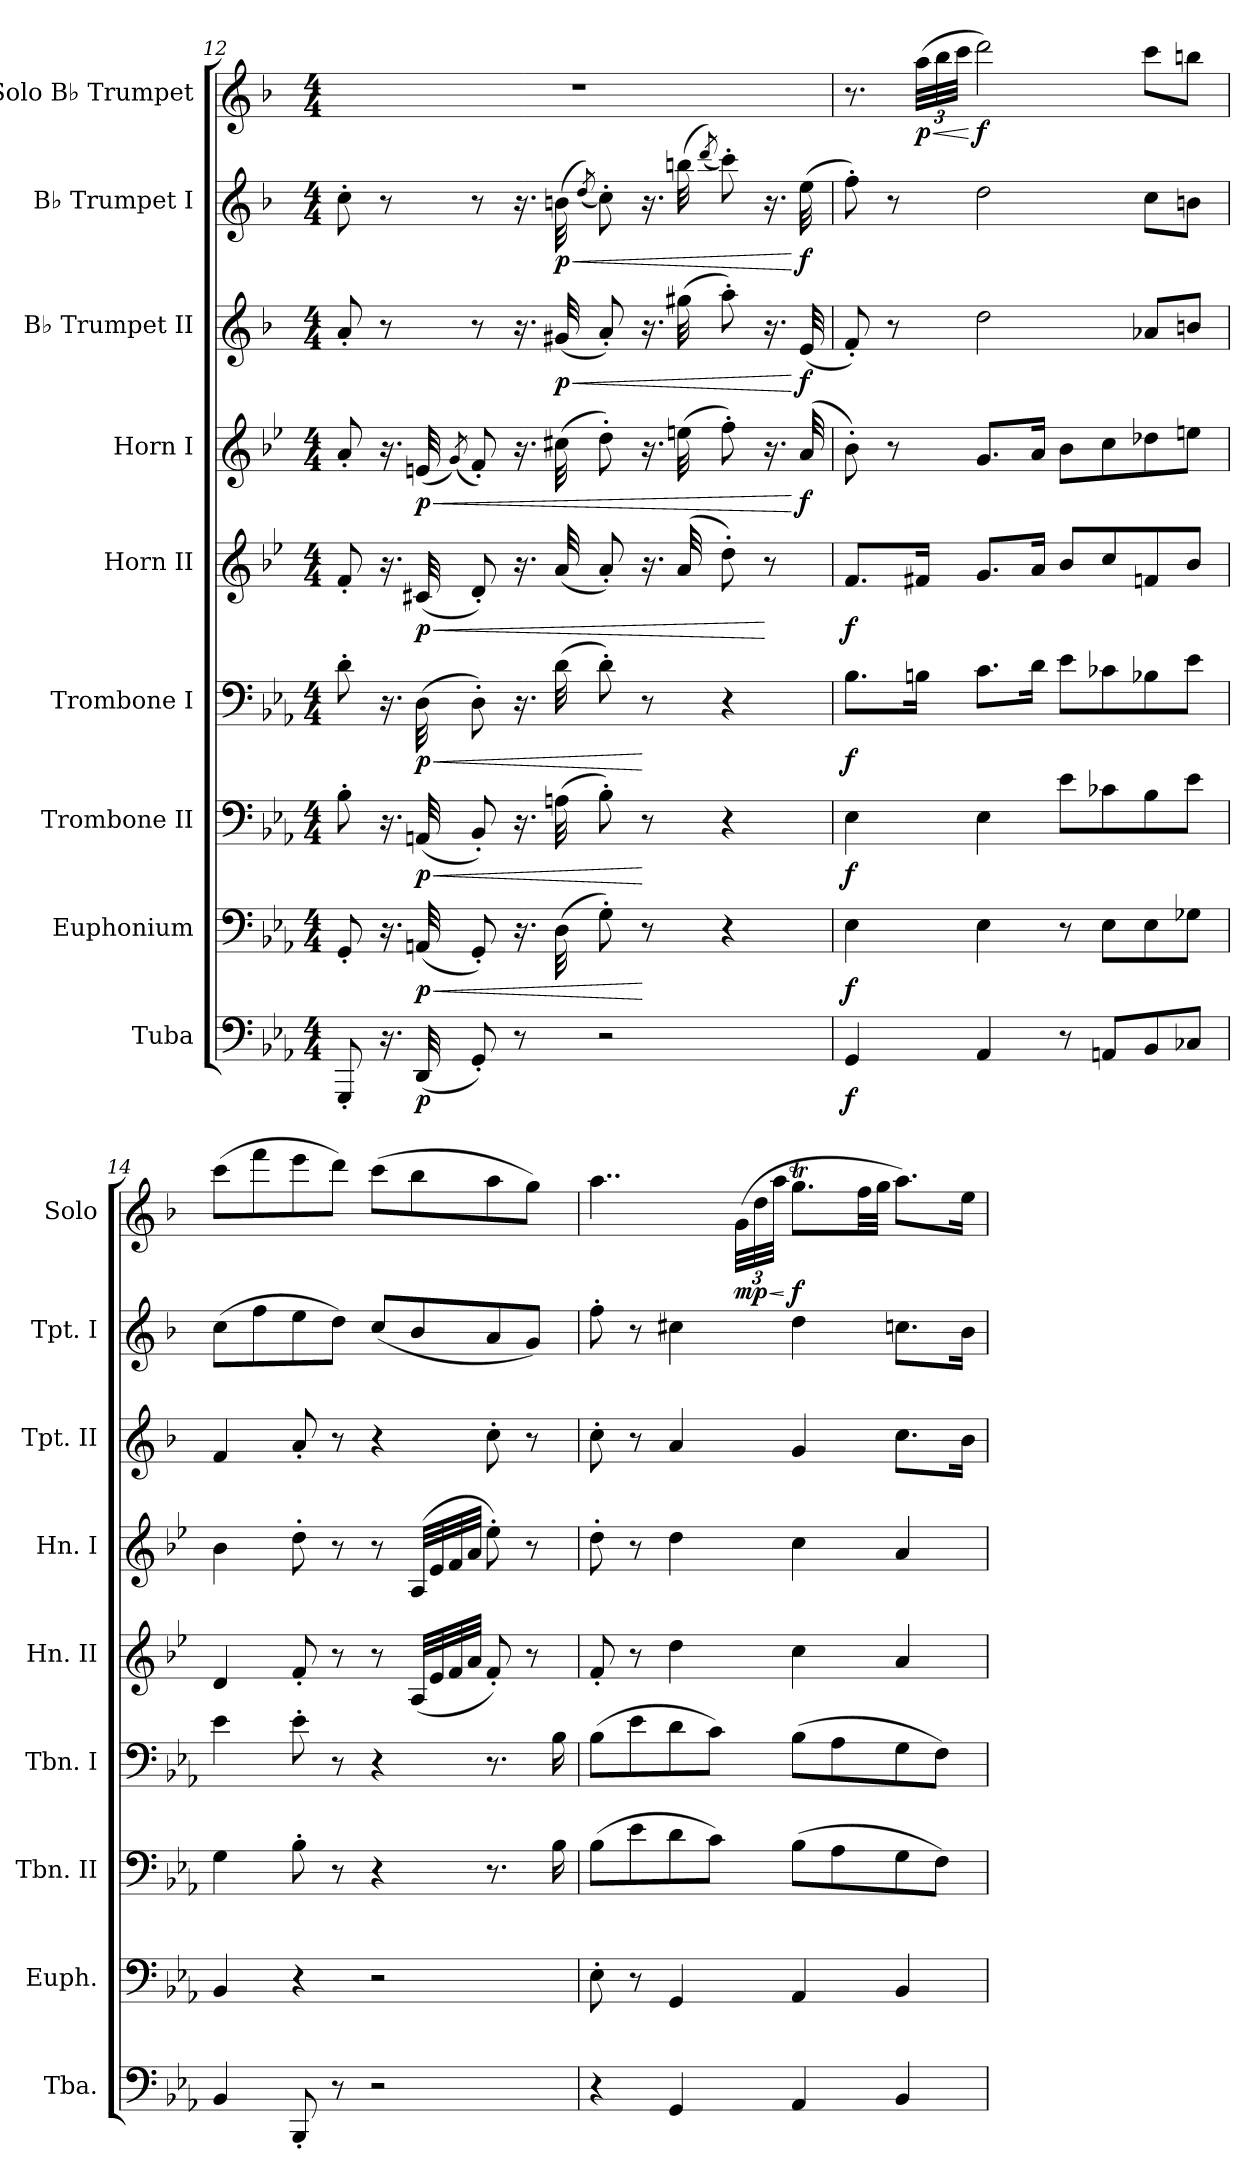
**kern	**dynam	**kern	**dynam	**kern	**dynam	**kern	**dynam	**kern	**dynam	**kern	**dynam	**kern	**dynam	**kern	**dynam	**kern	**dynam
*part9	*part9	*part8	*part8	*part7	*part7	*part6	*part6	*part5	*part5	*part4	*part4	*part3	*part3	*part2	*part2	*part1	*part1
*staff9	*staff9	*staff8	*staff8	*staff7	*staff7	*staff6	*staff6	*staff5	*staff5	*staff4	*staff4	*staff3	*staff3	*staff2	*staff2	*staff1	*staff1
*I"Tuba	*	*I"Euphonium	*	*I"Trombone II	*	*I"Trombone I	*	*I"Horn II	*	*I"Horn I	*	*I"B♭ Trumpet II	*	*I"B♭ Trumpet I	*	*I"Solo B♭ Trumpet	*
*I'Tba.	*	*I'Euph.	*	*I'Tbn. II	*	*I'Tbn. I	*	*I'Hn. II	*	*I'Hn. I	*	*I'Tpt. II	*	*I'Tpt. I	*	*I'Solo	*
*clefF4	*	*clefF4	*	*clefF4	*	*clefF4	*	*clefG2	*	*clefG2	*	*clefG2	*	*clefG2	*	*clefG2	*
*	*	*	*	*	*	*	*	*ITrd4c7	*	*ITrd4c7	*	*ITrd1c2	*	*ITrd1c2	*	*ITrd1c2	*
*k[b-e-a-]	*	*k[b-e-a-]	*	*k[b-e-a-]	*	*k[b-e-a-]	*	*k[b-e-a-]	*	*k[b-e-a-]	*	*k[b-e-a-]	*	*k[b-e-a-]	*	*k[b-e-a-]	*
*M4/4	*	*M4/4	*	*M4/4	*	*M4/4	*	*M4/4	*	*M4/4	*	*M4/4	*	*M4/4	*	*M4/4	*
=12	=12	=12	=12	=12	=12	=12	=12	=12	=12	=12	=12	=12	=12	=12	=12	=12	=12
8GGG'/	.	8GG'/	.	8B-'\	.	8d'\	.	8B-'/	.	8d'/	.	8g'/	.	8b-'\	.	1r	.
16.r	.	16.r	.	16.r	.	16.r	.	16.r	.	16.r	.	8r	.	8r	.	.	.
!	!LO:DY:b	!	!LO:HP:b	!	!LO:HP:b	!	!LO:HP:b	!	!LO:HP:b	!	!LO:HP:b	!	!	!	!	!	!
!	!	!	!LO:DY:n=1:b	!	!LO:DY:n=1:b	!	!LO:DY:n=1:b	!	!LO:DY:n=1:b	!	!LO:DY:n=1:b	!	!	!	!	!	!
(<32DD/	p	(<32AAn/	< p	(<32AAn/	< p	(>32D\	< p	(<32F#X/	< p	(<32An/	< p	.	.	.	.	.	.
.	.	.	.	.	.	.	.	.	.	(<8qc/)	.	.	.	.	.	.	.
8GG'/)	.	8GG'/)	.	8BB-'/)	.	8D'\)	.	8G'/)	.	8B-'/)	.	8r	.	8r	.	.	.
8r	.	16.r	.	16.r	.	16.r	.	16.r	.	16.r	.	16.r	.	16.r	.	.	.
!	!	!	!	!	!	!	!	!	!	!	!	!	!LO:HP:b	!	!LO:HP:b	!	!
!	!	!	!	!	!	!	!	!	!	!	!	!	!LO:DY:n=1:b	!	!LO:DY:n=1:b	!	!
.	.	(>32D\	.	(>32An\	.	(>32d\	.	(<32d/	.	(>32f#X\	.	(<32f#X/	< p	(>32an\	< p	.	.
.	.	.	.	.	.	.	.	.	.	.	.	.	.	(<8qcc/)	.	.	.
2r	.	8G'\)	.	8B-'\)	.	8d'\)	.	8d'/)	.	8g'\)	.	8g'/)	.	8b-'\)	.	.	.
.	.	8r	[	8r	[	8r	[	16.r	.	16.r	.	16.r	.	16.r	.	.	.
.	.	.	.	.	.	.	.	(>32d/	.	(>32an\	.	(>32ff#X\	.	(>32aan\	.	.	.
.	.	.	.	.	.	.	.	.	.	.	.	.	.	(<8qccc/)	.	.	.
.	.	4r	.	4r	.	4r	.	8g'\)	.	8b-'\)	.	8gg'\)	.	8bb-'\)	.	.	.
.	.	.	.	.	.	.	.	8r	[	16.r	.	16.r	.	16.r	.	.	.
!	!	!	!	!	!	!	!	!	!	!	!LO:DY:n=2:b	!	!LO:DY:n=2:b	!	!LO:DY:n=2:b	!	!
.	.	.	.	.	.	.	.	.	.	(<32d/	[ f	(<32d/	[ f	(>32dd\	[ f	.	.
!!LO:PB:g=z
=13	=13	=13	=13	=13	=13	=13	=13	=13	=13	=13	=13	=13	=13	=13	=13	=13	=13
!	!LO:DY:b	!	!LO:DY:b	!	!LO:DY:b	!	!LO:DY:b	!	!LO:DY:b	!	!	!	!	!	!	!	!
4GG/	f	4E-\	f	4E-\	f	8.B-\L	f	8.B-/L	f	8e-'\)	.	8e-'/)	.	8ee-'\)	.	8.r	.
.	.	.	.	.	.	.	.	.	.	8r	.	8r	.	8r	.	.	.
*	*	*	*	*	*	*	*	*	*	*	*	*	*	*	*	*Xbrackettup	*
!	!	!	!	!	!	!	!	!	!	!	!	!	!	!	!	!	!LO:HP:b
!	!	!	!	!	!	!	!	!	!	!	!	!	!	!	!	!	!LO:DY:n=1:b
.	.	.	.	.	.	16Bn\Jk	.	16Bn/Jk	.	.	.	.	.	.	.	(>48gg\LLL	< p
.	.	.	.	.	.	.	.	.	.	.	.	.	.	.	.	48aa-\	.
.	.	.	.	.	.	.	.	.	.	.	.	.	.	.	.	48bb-\JJJ	.
!	!	!	!	!	!	!	!	!	!	!	!	!	!	!	!	!	!LO:DY:n=2:b
4AA-/	.	4E-\	.	4E-\	.	8.c\L	.	8.c/L	.	8.c/L	.	2cc\	.	2cc\	.	2ccc\)	[ f
.	.	.	.	.	.	16d\Jk	.	16d/Jk	.	16d/Jk	.	.	.	.	.	.	.
8r	.	8r	.	8e-\L	.	8e-\L	.	8e-/L	.	8e-\L	.	.	.	.	.	.	.
8AAn/L	.	8E-\L	.	8c-X\	.	8c-X\	.	8f/	.	8f\	.	.	.	.	.	.	.
8BB-/	.	8E-\	.	8B-\	.	8B-X\	.	8B-X/	.	8g-X\	.	8g-X/L	.	8b-\L	.	8bb-\L	.
8C-X/J	.	8G-X\J	.	8e-\J	.	8e-\J	.	8e-/J	.	8an\J	.	8an/J	.	8an\J	.	8aan\J	.
=14	=14	=14	=14	=14	=14	=14	=14	=14	=14	=14	=14	=14	=14	=14	=14	=14	=14
4BB-/	.	4BB-/	.	4G\	.	4e-\	.	4G/	.	4e-\	.	4e-/	.	(>8b-\L	.	(>8bb-\L	.
.	.	.	.	.	.	.	.	.	.	.	.	.	.	8ee-\	.	8eee-\	.
8BBB-'/	.	4r	.	8B-'\	.	8e-'\	.	8B-'/	.	8g'\	.	8g'/	.	8dd\	.	8ddd\	.
8r	.	.	.	8r	.	8r	.	8r	.	8r	.	8r	.	8cc\J)	.	8ccc\J)	.
2r	.	2r	.	4r	.	4r	.	8r	.	8r	.	4r	.	(<8b-/L	.	(>8bb-\L	.
.	.	.	.	.	.	.	.	(<32D/LLL	.	(>32D/LLL	.	.	.	8a-/	.	8aa-\	.
.	.	.	.	.	.	.	.	32A-/	.	32A-/	.	.	.	.	.	.	.
.	.	.	.	.	.	.	.	32B-/	.	32B-/	.	.	.	.	.	.	.
.	.	.	.	.	.	.	.	32d/JJJ	.	32d/JJJ	.	.	.	.	.	.	.
.	.	.	.	8.r	.	8.r	.	8B-'/)	.	8a-'\)	.	8b-'\	.	8g/	.	8gg\	.
.	.	.	.	.	.	.	.	8r	.	8r	.	8r	.	8f/J)	.	8ff\J)	.
.	.	.	.	16B-\	.	16B-\	.	.	.	.	.	.	.	.	.	.	.
!!LO:PB:g=z
=15	=15	=15	=15	=15	=15	=15	=15	=15	=15	=15	=15	=15	=15	=15	=15	=15	=15
4r	.	8E-'\	.	(>8B-\L	.	(>8B-\L	.	8B-'/	.	8g'\	.	8b-'\	.	8ee-'\	.	4..gg\	.
.	.	8r	.	8e-\	.	8e-\	.	8r	.	8r	.	8r	.	8r	.	.	.
4GG/	.	4GG/	.	8d\	.	8d\	.	4g\	.	4g\	.	4g/	.	4bn\	.	.	.
.	.	.	.	8c\J)	.	8c\J)	.	.	.	.	.	.	.	.	.	.	.
!	!	!	!	!	!	!	!	!	!	!	!	!	!	!	!	!	!LO:HP:b
!	!	!	!	!	!	!	!	!	!	!	!	!	!	!	!	!	!LO:DY:n=1:b
.	.	.	.	.	.	.	.	.	.	.	.	.	.	.	.	(>48f\LLL	< mp
.	.	.	.	.	.	.	.	.	.	.	.	.	.	.	.	48cc\	.
.	.	.	.	.	.	.	.	.	.	.	.	.	.	.	.	48gg\JJJ	.
!	!	!	!	!	!	!	!	!	!	!	!	!	!	!	!	!	!LO:DY:n=2:b
4AA-/	.	4AA-/	.	(>8B-\L	.	(>8B-\L	.	4f\	.	4f\	.	4f/	.	4cc\	.	8.ffT\L	[ f
.	.	.	.	8A-\	.	8A-\	.	.	.	.	.	.	.	.	.	.	.
.	.	.	.	.	.	.	.	.	.	.	.	.	.	.	.	32ee-\LL	.
.	.	.	.	.	.	.	.	.	.	.	.	.	.	.	.	32ff\JJJ	.
4BB-/	.	4BB-/	.	8G\	.	8G\	.	4d/	.	4d/	.	8.b-\L	.	8.b-X\L	.	8.gg\L)	.
.	.	.	.	8F\J)	.	8F\J)	.	.	.	.	.	.	.	.	.	.	.
.	.	.	.	.	.	.	.	.	.	.	.	16a-\Jk	.	16a-\Jk	.	16dd\Jk	.
=	=	=	=	=	=	=	=	=	=	=	=	=	=	=	=	=	=
*-	*-	*-	*-	*-	*-	*-	*-	*-	*-	*-	*-	*-	*-	*-	*-	*-	*-
